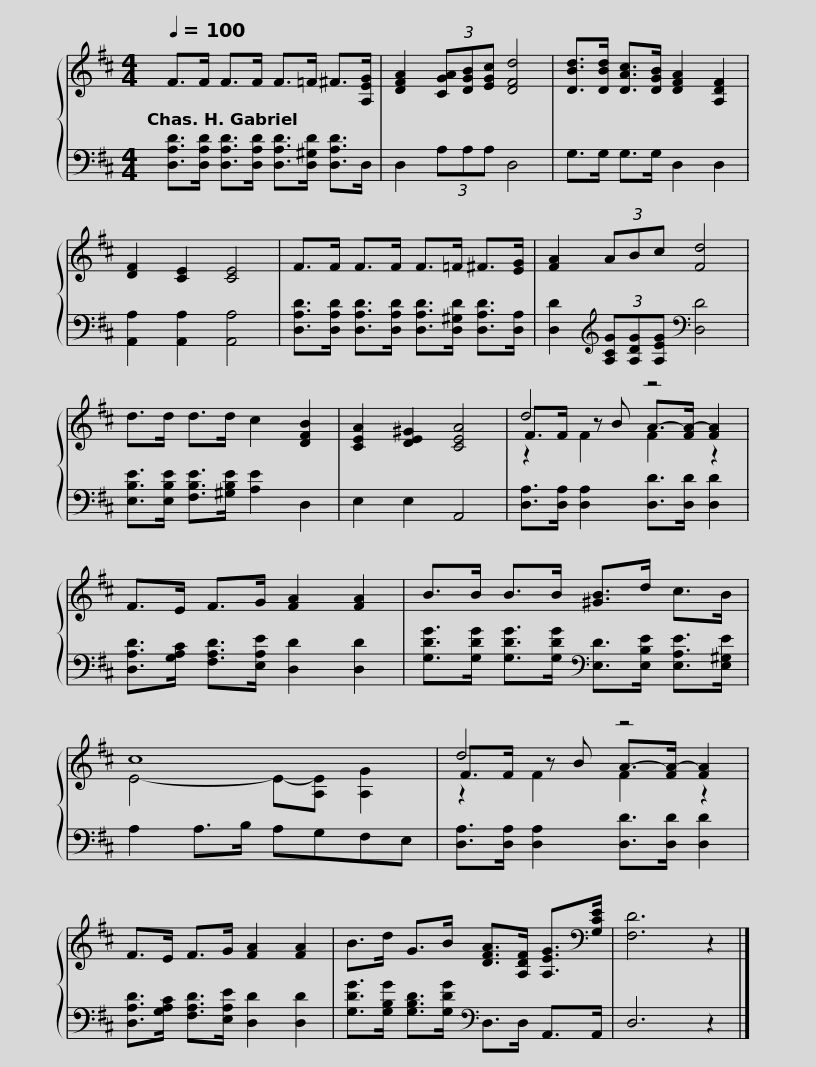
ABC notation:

X:1
%%score { ( 1 3 4 ) | 2 }
L:1/8
Q:1/4=100
M:4/4
I:linebreak $
K:D
V:1 treble
V:3 treble
V:4 treble
V:2 bass
V:1
 F>F F>F F>=F ^F>[A,EG] | [DFA]2 (3[CGA][DGB][EGc] [DFd]4 | [DBd]>[DBd] [DAc]>[DGB] [DFA]2 [A,DF]2 | [DF]2 [CE]2 [CE]4 | F>F F>F F>=F ^F>[EG] |$ %5
 [FA]2 (3ABc [Fd]4 | d>d d>d c2 [DFB]2 | [CEA]2 [DE^G]2 [CEA]4 | d4 z4 | F>E F>G [FA]2 [FA]2 |$ %10
 B>B B>B [^GB]>d c>B | c8 | d4 z4 | F>E F>G [FA]2 [FA]2 |$ B>d G>B [DFA]>[A,DF] [A,EG]>[K:bass][G,CE] | %15
 [F,D]6 z2 |] %16
V:2
 [D,A,D]>[D,A,D] [D,A,D]>[D,A,D] [D,A,D]>[D,^G,D] [D,A,D]>D, | D,2 (3A,A,A, D,4 | G,>G, G,>G, D,2 D,2 | [A,,A,]2 [A,,A,]2 [A,,A,]4 | [D,A,D]>[D,A,D] [D,A,D]>[D,A,D] [D,A,D]>[D,^G,D] [D,A,D]>[D,A,] |$ %5
 [D,D]2[K:treble] (3[A,CG][A,DG][A,EG][K:bass] [D,D]4 | [E,B,E]>[E,B,E] [F,B,E]>[^G,B,E] [A,E]2 D,2 | E,2 E,2 A,,4 | [D,A,]>[D,A,] [D,A,]2 [D,D]>[D,D] [D,D]2 | [D,A,D]>[G,A,C] [F,A,D]>[E,A,E] [D,D]2 [D,D]2 |$ %10
 [G,DG]>[G,DG] [G,DG]>[G,DG][K:bass] [E,D]>[E,B,E] [E,A,E]>[E,^G,E] | A,2 A,>B, A,G,F,E, | [D,A,]>[D,A,] [D,A,]2 [D,D]>[D,D] [D,D]2 | [D,A,D]>[G,A,C] [F,A,D]>[E,A,E] [D,D]2 [D,D]2 |$ [G,DG]>[G,B,G] [G,B,D]>[G,DG][K:bass] D,>D, A,,>A,, | %15
 D,6 z2 |] %16
V:3
 x8 | x8 | x8 | x8 | x8 |$ %5
 x8 | x8 | x8 | F>F z B A->[FA-] [FA]2 | x8 |$ %10
 x8 | E4- E-[A,E] [A,G]2 | F>F z B A->[FA-] [FA]2 | x8 |$ x15/2[K:bass] x/ | %15
 x8 |] %16
V:4
 x8 | x8 | x8 | x8 | x8 |$ %5
 x8 | x8 | x8 | z2 F2 F2 z2 | x8 |$ %10
 x8 | x8 | z2 F2 F2 z2 | x8 |$ x15/2[K:bass] x/ | %15
 x8 |] %16
